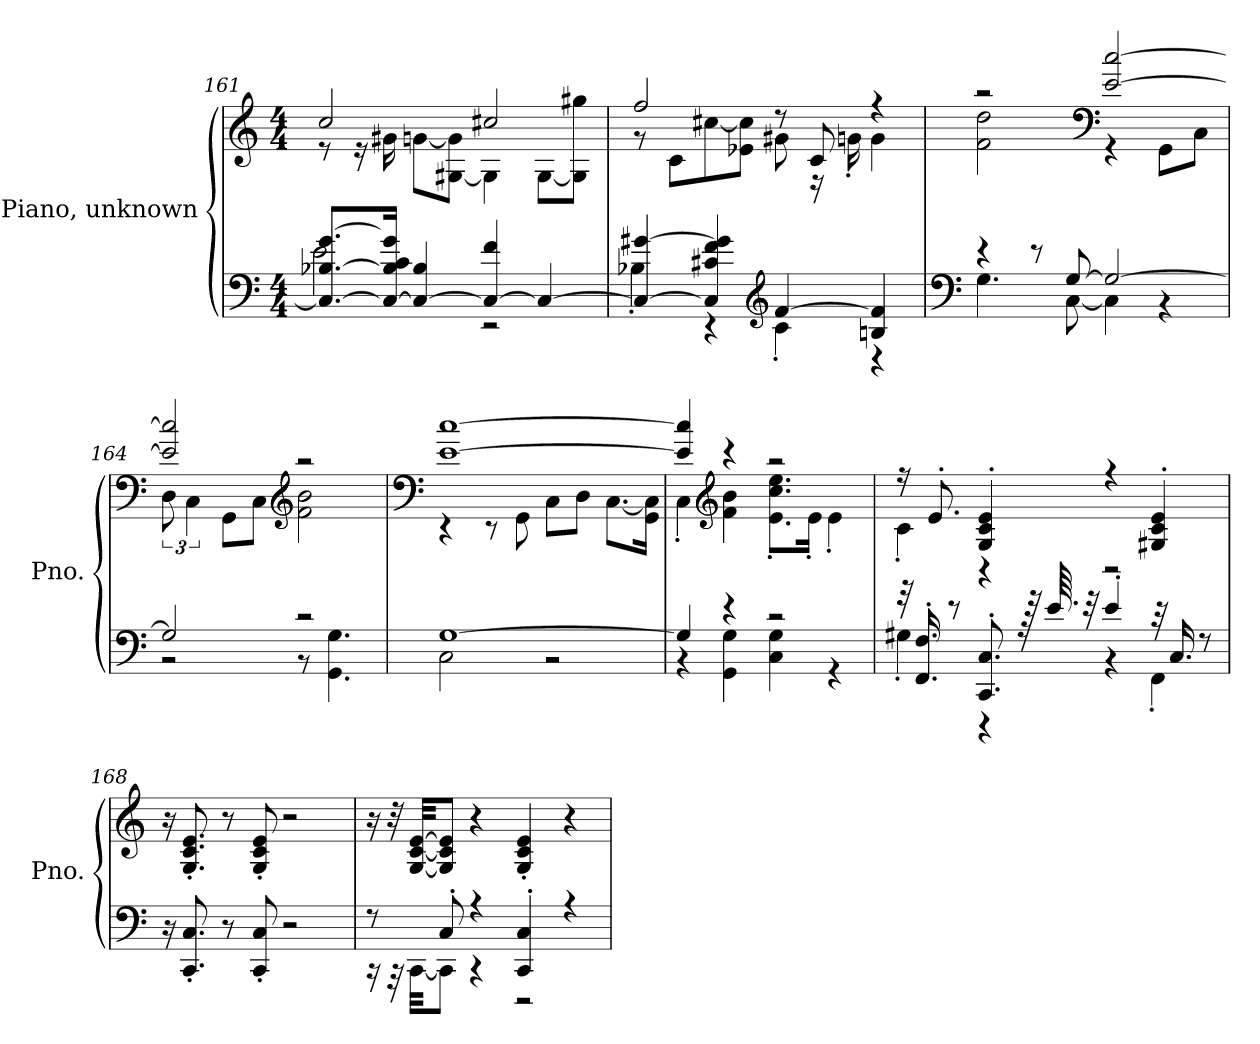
**kern	**kern
*part1	*part1
*staff2	*staff1
*I"Piano, unknown	*
*I'Pno.	*
*clefF4	*clefG2
*k[]	*k[]
*M4/4	*M4/4
=161	=161
*^	*^
8.C/_ [8.B-X/ [8.g/L	2e\	2cc/	8r
.	.	.	16r
16C/_ 16B-/] 16c/ 16g/]Jk	.	.	16g#X\
4C/_ 4B-/	.	.	[8gn\L
.	.	.	[8G#X\ 8g\]J
4C/_ 4f/	2r	2cc#X/	4G#\]
4C/_	.	.	[8G#\L
.	.	.	8G#\] 8gg#X\J
=162	=162	=162	=162
4C/_ [4g#X/	4B-X'\	2ff/	8r
.	.	.	8c\L
4C/] 4c#X/ 4f/ 4g#/]	4r	.	[8cc#X\
.	.	.	8e-X\ 8cc#\]J
*clefG2	*	*	*
[4f/	4c#'\	8r	8g#X\
.	.	8c/	16r
.	.	.	16gn'\
4Bn/ 4f/]	4r	4r	4g\
!!LO:LB:g=z	!!
=163	=163	=163	=163
*clefF4	*	*	*
4r	4.G\	2r	2f\ 2dd\
8r	.	.	.
[8G/	[8C\	.	.
*	*	*clefF4	*
2G/_	4C\]	[2e/ [2cc/	4r
.	4r	.	8GG\L
.	.	.	8C\J
=164	=164	=164	=164
2G/]	2r	2e/] 2cc/]	12D\
.	.	.	6C\
.	.	.	8GG\L
.	.	.	8C\J
*	*	*clefG2	*
2r	8r	2r	2f\ 2b\
.	4.GG\ 4.G\	.	.
=165	=165	=165	=165
*	*	*clefF4	*
[1G	2C\	[1e [1cc	4r
.	.	.	8r
.	.	.	8GG\
.	2r	.	8C\L
.	.	.	8D\J
.	.	.	[8.C\L
.	.	.	16GG\ 16C\]Jk
=166	=166	=166	=166
4G/]	4r	4e/] 4cc/]	4C'\
*	*	*clefG2	*
4r	4GG\ 4G\	4r	4f\ 4b\
2r	4C\ 4G\	2r	8.e\' 8.cc\' 8.ee\'L
.	.	.	16e'\Jk
.	4r	.	4e'\
!!LO:PB:g=z	!!
=167	=167	=167	=167
32r	4G#X'\	16r	4c'\
16.FF/' 16.F/'	.	.	.
.	.	8.e'/	.
8r	.	.	.
8.CC/' 8.C/'	4r	4G/' 4c/' 4e/'	4r
128r	.	.	.
64.e/	.	.	.
32r	.	.	.
4e'/	4r	4r	2r
32r	4FF'\	4G#X/' 4c/' 4e/'	.
16.C/	.	.	.
8r	.	.	.
*v	*v	*	*
*	*v	*v
=168	=168
16r	16r
8.CC/' 8.C/'	8.G/' 8.c/' 8.e/'
8r	8r
8CC/' 8C/'	8G/' 8c/' 8e/'
2r	2r
=169	=169
*^	*
8r	16r	16r
.	32r	32r
.	[32CC\KKL	[32G/ [32c/ [32e/KKL
8C'/	8CC\J]	8G/] 8c/] 8e/]J
4r	4r	4r
4CC/' 4C/'	2r	4G/' 4c/' 4e/'
4r	.	4r
*v	*v	*
=	=
*-	*-
